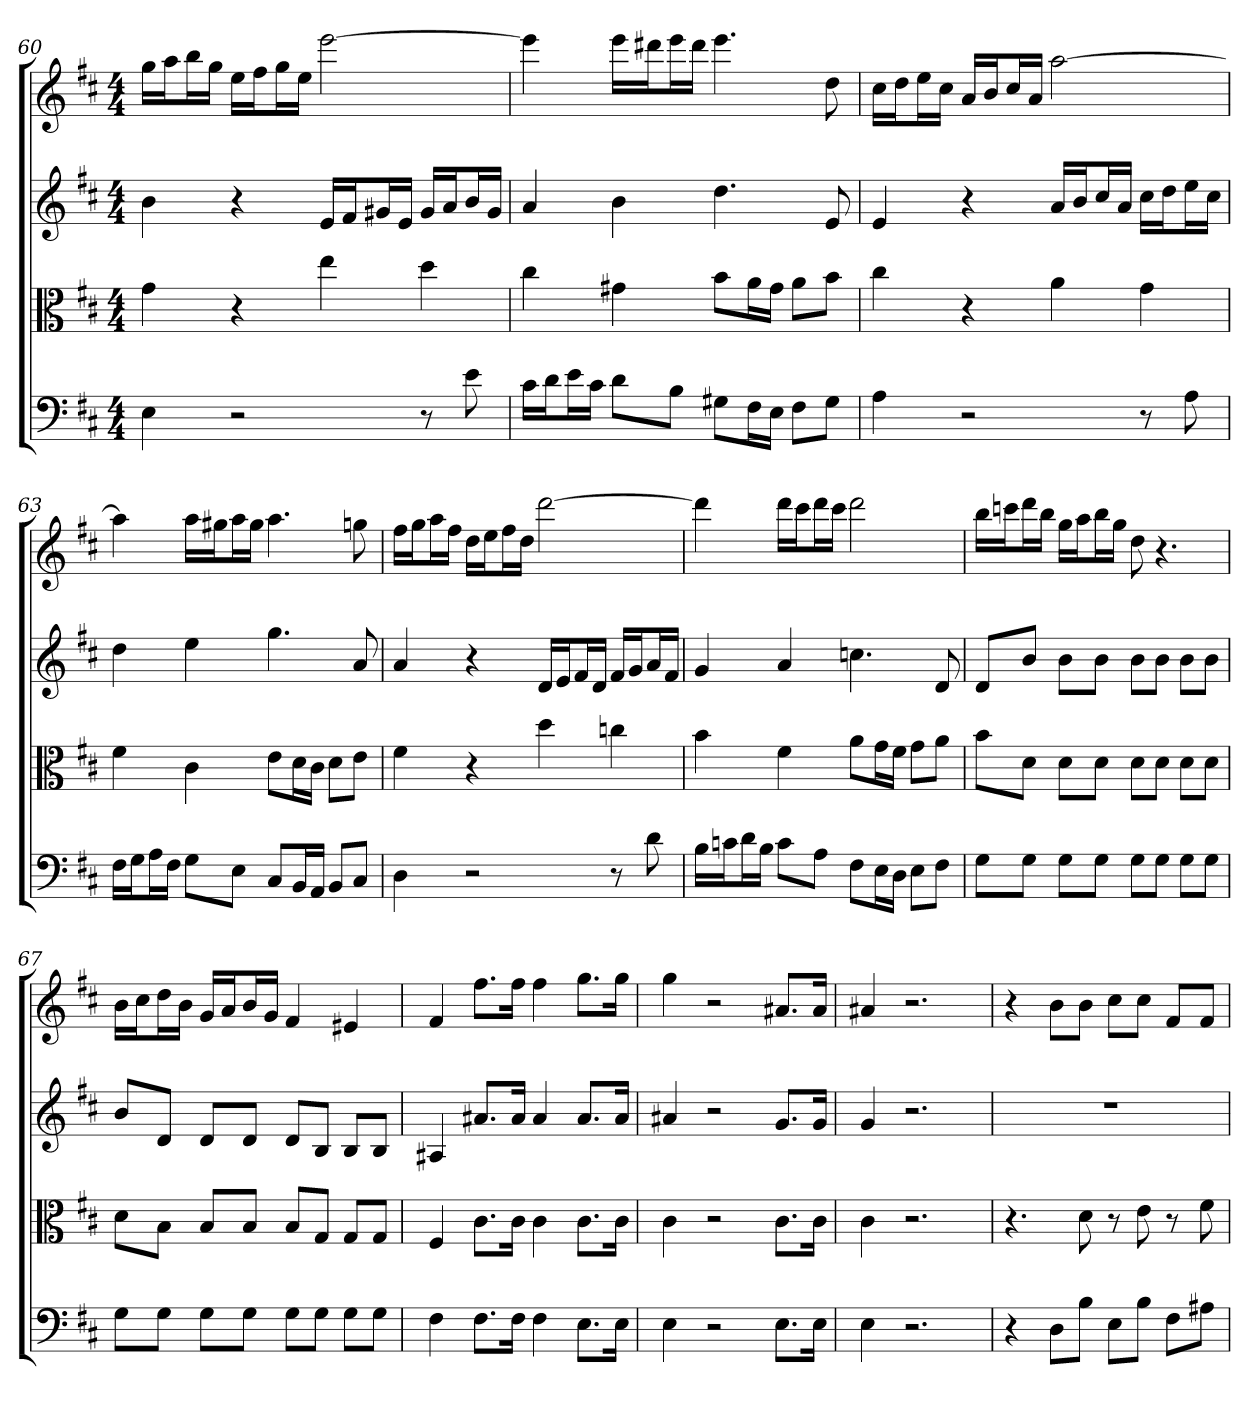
**kern	**kern	**kern	**kern
*part4	*part3	*part2	*part1
*staff4	*staff3	*staff2	*staff1
*clefF4	*clefC3	*clefG2	*clefG2
*k[f#c#]	*k[f#c#]	*k[f#c#]	*k[f#c#]
*D:	*D:	*D:	*D:
*M4/4	*M4/4	*M4/4	*M4/4
=60	=60	=60	=60
4E	4g	4b	16gg\LL
.	.	.	16aa\J
.	.	.	16bb\L
.	.	.	16gg\JJ
2r	4r	4r	16ee\LL
.	.	.	16ff#\J
.	.	.	16gg\L
.	.	.	16ee\JJ
.	4ee	16e/LL	[2eee
.	.	16f#/J	.
.	.	16g#X/L	.
.	.	16e/JJ	.
8r	4dd	16g#/LL	.
.	.	16a/J	.
8e	.	16b/L	.
.	.	16g#/JJ	.
=61	=61	=61	=61
16c#\LL	4cc#	4a	4eee]
16d\J	.	.	.
16e\L	.	.	.
16c#\JJ	.	.	.
8d\L	4g#X	4b	16eee\LL
.	.	.	16ddd#X\J
8B\J	.	.	16eee\L
.	.	.	16ddd#\JJ
8G#X\L	8b\L	4.dd	4.eee
16F#\L	16a\L	.	.
16E\JJ	16g#\JJ	.	.
8F#\L	8a\L	.	.
8G#\J	8b\J	8e	8dd
=62	=62	=62	=62
4A	4cc#	4e	16cc#\LL
.	.	.	16dd\J
.	.	.	16ee\L
.	.	.	16cc#\JJ
2r	4r	4r	16a/LL
.	.	.	16b/J
.	.	.	16cc#/L
.	.	.	16a/JJ
.	4a	16a/LL	[2aa
.	.	16b/J	.
.	.	16cc#/L	.
.	.	16a/JJ	.
8r	4g	16cc#\LL	.
.	.	16dd\J	.
8A	.	16ee\L	.
.	.	16cc#\JJ	.
=63	=63	=63	=63
16F#\LL	4f#	4dd	4aa]
16G\J	.	.	.
16A\L	.	.	.
16F#\JJ	.	.	.
8G\L	4c#	4ee	16aa\LL
.	.	.	16gg#X\J
8E\J	.	.	16aa\L
.	.	.	16gg#\JJ
8C#/L	8e\L	4.gg	4.aa
16BB/L	16d\L	.	.
16AA/JJ	16c#\JJ	.	.
8BB/L	8d\L	.	.
8C#/J	8e\J	8a	8ggn
=64	=64	=64	=64
4D	4f#	4a	16ff#\LL
.	.	.	16gg\J
.	.	.	16aa\L
.	.	.	16ff#\JJ
2r	4r	4r	16dd\LL
.	.	.	16ee\J
.	.	.	16ff#\L
.	.	.	16dd\JJ
.	4dd	16d/LL	[2ddd
.	.	16e/J	.
.	.	16f#/L	.
.	.	16d/JJ	.
8r	4ccn	16f#/LL	.
.	.	16g/J	.
8d	.	16a/L	.
.	.	16f#/JJ	.
=65	=65	=65	=65
16B\LL	4b	4g	4ddd]
16cn\J	.	.	.
16d\L	.	.	.
16B\JJ	.	.	.
8c\L	4f#	4a	16ddd\LL
.	.	.	16ccc#\J
8A\J	.	.	16ddd\L
.	.	.	16ccc#\JJ
8F#\L	8a\L	4.ccn	2ddd
16E\L	16g\L	.	.
16D\JJ	16f#\JJ	.	.
8E\L	8g\L	.	.
8F#\J	8a\J	8d	.
=66	=66	=66	=66
8G\L	8b\L	8d/L	16bb\LL
.	.	.	16cccn\J
8G\J	8d\J	8b/J	16ddd\L
.	.	.	16bb\JJ
8G\L	8d\L	8b\L	16gg\LL
.	.	.	16aa\J
8G\J	8d\J	8b\J	16bb\L
.	.	.	16gg\JJ
8G\L	8d\L	8b\L	8dd
8G\J	8d\J	8b\J	4.r
8G\L	8d\L	8b\L	.
8G\J	8d\J	8b\J	.
=67	=67	=67	=67
8G\L	8d\L	8b/L	16b\LL
.	.	.	16cc#\J
8G\J	8B\J	8d/J	16dd\L
.	.	.	16b\JJ
8G\L	8B/L	8d/L	16g/LL
.	.	.	16a/J
8G\J	8B/J	8d/J	16b/L
.	.	.	16g/JJ
8G\L	8B/L	8d/L	4f#
8G\J	8G/J	8B/J	.
8G\L	8G/L	8B/L	4e#X
8G\J	8G/J	8B/J	.
=68	=68	=68	=68
4F#	4F#	4A#X	4f#
8.F#\L	8.c#\L	8.a#X/L	8.ff#\L
16F#\Jk	16c#\Jk	16a#/Jk	16ff#\Jk
4F#	4c#	4a#	4ff#
8.E\L	8.c#\L	8.a#/L	8.gg\L
16E\Jk	16c#\Jk	16a#/Jk	16gg\Jk
=69	=69	=69	=69
4E	4c#	4a#X	4gg
2r	2r	2r	2r
8.E\L	8.c#\L	8.g/L	8.a#X/L
16E\Jk	16c#\Jk	16g/Jk	16a#/Jk
=70	=70	=70	=70
4E	4c#	4g	4a#X
2.r	2.r	2.r	2.r
=71	=71	=71	=71
4r	4.r	1r	4r
8D\L	.	.	8b\L
8B\J	8d	.	8b\J
8E\L	8r	.	8cc#\L
8B\J	8e	.	8cc#\J
8F#\L	8r	.	8f#/L
8A#X\J	8f#	.	8f#/J
=	=	=	=
*-	*-	*-	*-
